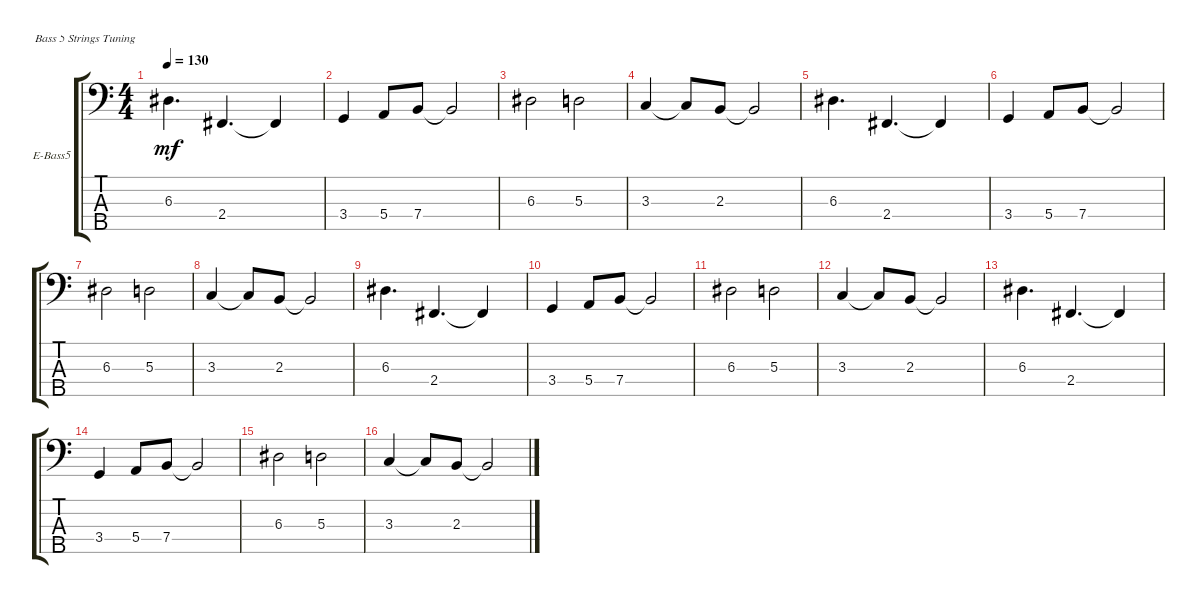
\defaultSystemsLayout 4
\bracketExtendMode groupsimilarinstruments
\firstSystemTrackNameOrientation horizontal
\otherSystemsTrackNameOrientation horizontal
\track ("Electric Bass" "E-Bass5") {instrument electricbassfinger}
\staff {score tabs}
\tuning (G2 D2 A1 E1 B0)
\ts (4 4)
\tempo 130
\clef f4
\ks c
6.3.4{d dy mf instrument electricbassfinger} 2.4.4{d} 2.4{t}.4 |
3.4.4 5.4.8 7.4.8 7.4{t}.2 |
6.3.2 5.3.2 |
3.3.4 3.3{t}.8 2.3.8 2.3{t}.2 |
6.3.4{d} 2.4.4{d} 2.4{t}.4 |
3.4.4 5.4.8 7.4.8 7.4{t}.2 |
6.3.2 5.3.2 |
3.3.4 3.3{t}.8 2.3.8 2.3{t}.2 |
6.3.4{d} 2.4.4{d} 2.4{t}.4 |
3.4.4 5.4.8 7.4.8 7.4{t}.2 |
6.3.2 5.3.2 |
3.3.4 3.3{t}.8 2.3.8 2.3{t}.2 |
6.3.4{d} 2.4.4{d} 2.4{t}.4 |
3.4.4 5.4.8 7.4.8 7.4{t}.2 |
6.3.2 5.3.2 |
3.3.4 3.3{t}.8 2.3.8 2.3{t}.2
